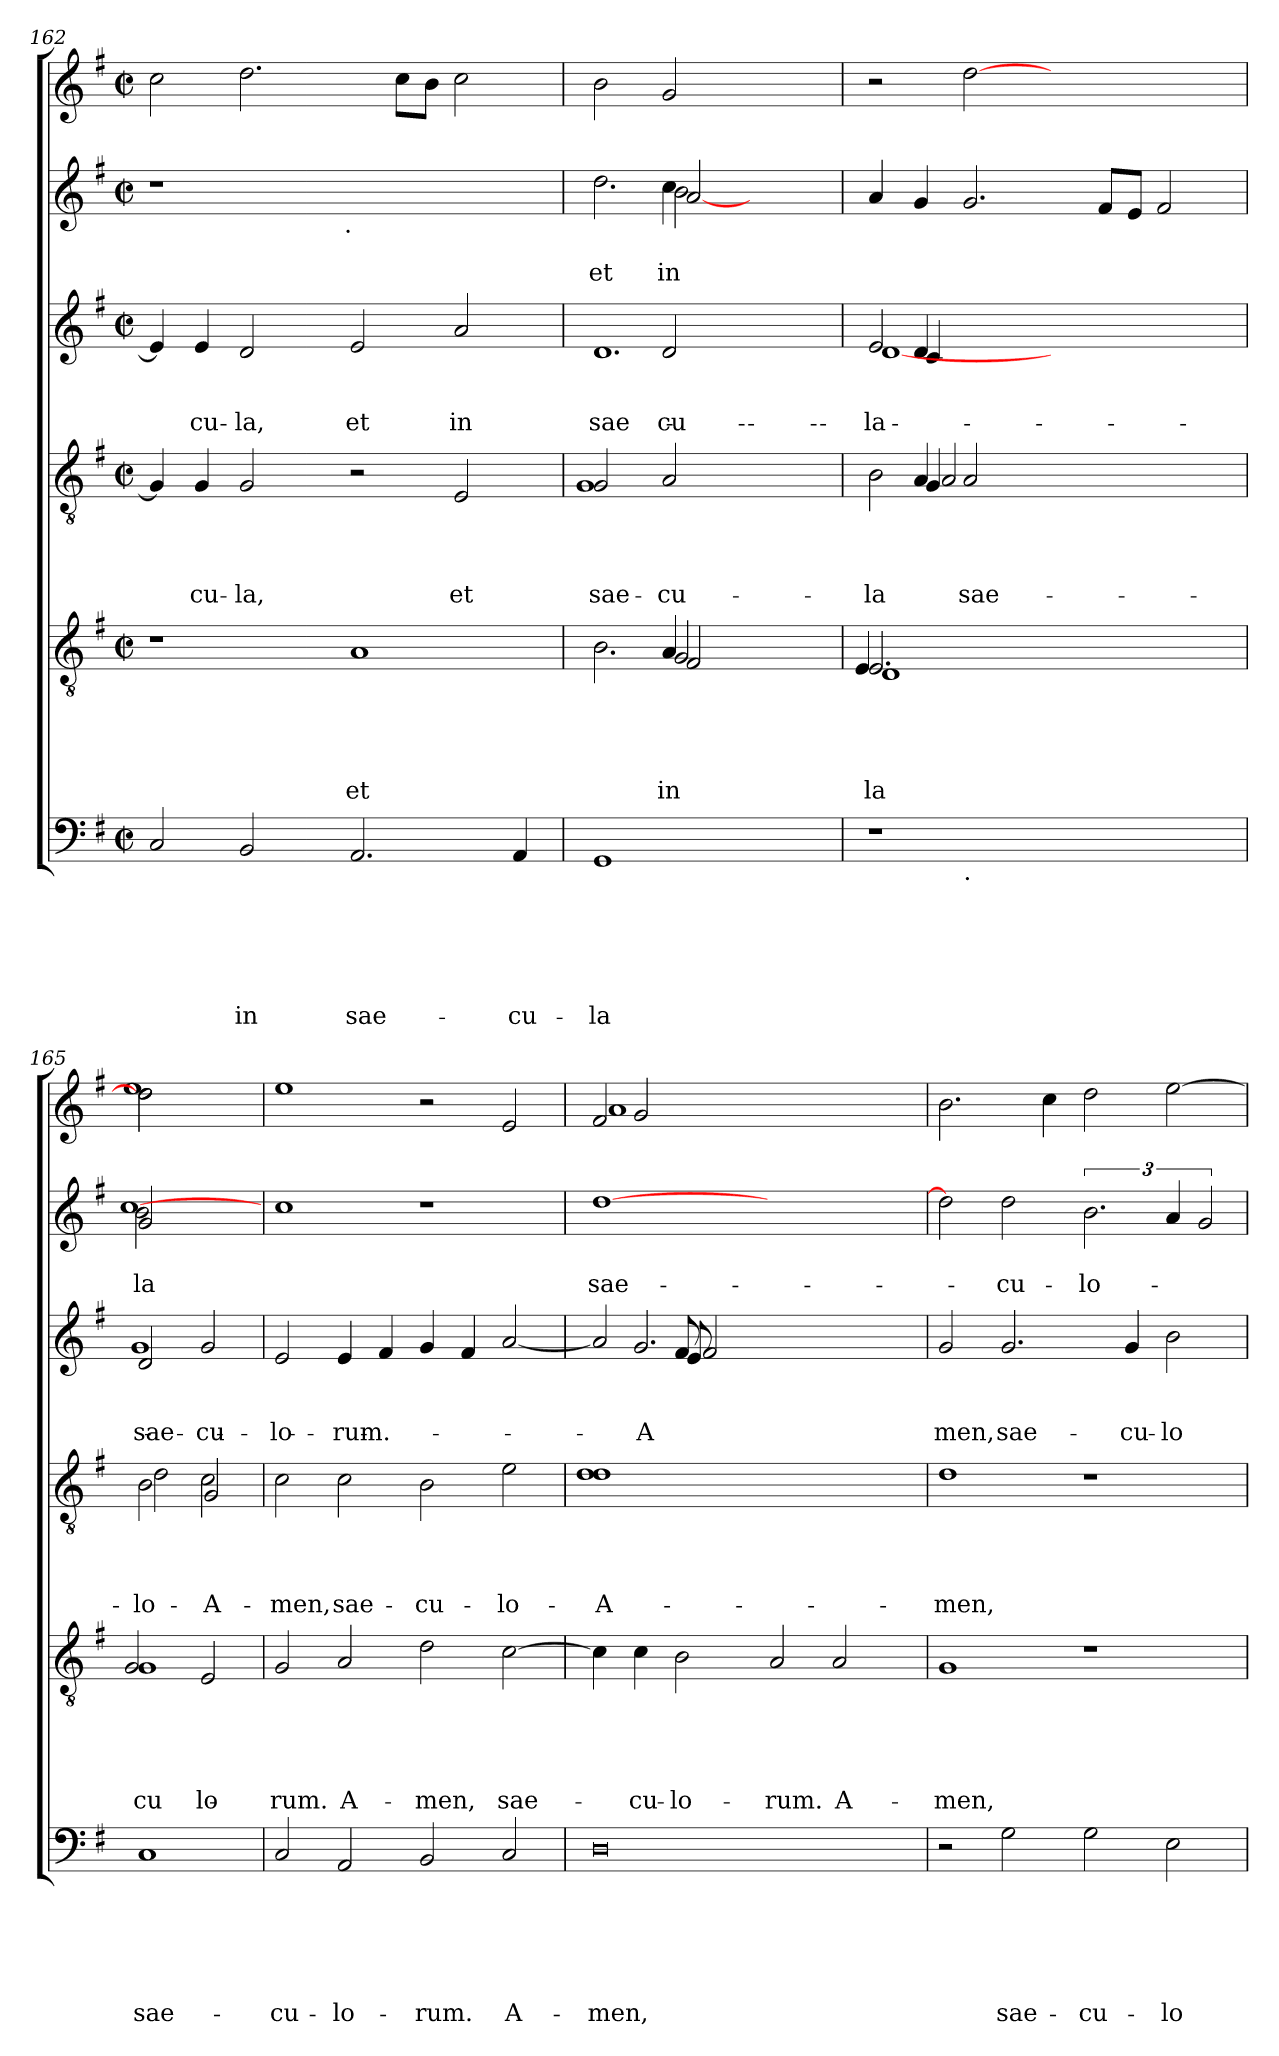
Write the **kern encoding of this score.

**kern	**text	**text	**text	**text	**text	**text	**kern	**text	**text	**text	**text	**text	**kern	**text	**text	**text	**text	**kern	**text	**text	**text	**kern	**text	**text	**kern
*part6	*part6	*part6	*part6	*part6	*part6	*part6	*part5	*part5	*part5	*part5	*part5	*part5	*part4	*part4	*part4	*part4	*part4	*part3	*part3	*part3	*part3	*part2	*part2	*part2	*part1
*staff6	*staff6	*staff6	*staff6	*staff6	*staff6	*staff6	*staff5	*staff5	*staff5	*staff5	*staff5	*staff5	*staff4	*staff4	*staff4	*staff4	*staff4	*staff3	*staff3	*staff3	*staff3	*staff2	*staff2	*staff2	*staff1
*clefF4	*	*	*	*	*	*	*clefGv2	*	*	*	*	*	*clefGv2	*	*	*	*	*clefG2	*	*	*	*clefG2	*	*	*clefG2
*k[f#]	*	*	*	*	*	*	*k[f#]	*	*	*	*	*	*k[f#]	*	*	*	*	*k[f#]	*	*	*	*k[f#]	*	*	*k[f#]
*G:	*	*	*	*	*	*	*G:	*	*	*	*	*	*G:	*	*	*	*	*G:	*	*	*	*G:	*	*	*G:
*M2/2	*	*	*	*	*	*	*M2/2	*	*	*	*	*	*M2/2	*	*	*	*	*M2/2	*	*	*	*M2/2	*	*	*M2/2
*met(c|)	*	*	*	*	*	*	*met(c|)	*	*	*	*	*	*met(c|)	*	*	*	*	*met(c|)	*	*	*	*met(c|)	*	*	*met(c|)
=162	=162	=162	=162	=162	=162	=162	=162	=162	=162	=162	=162	=162	=162	=162	=162	=162	=162	=162	=162	=162	=162	=162	=162	=162	=162
*	*	*	*	*	*	*	*	*	*	*	*	*	*	*	*	*	*	*	*	*	*	*^	*	*	*
2C/	.	.	.	.	.	.	1r	.	.	.	.	.	4G/]	.	.	.	.	4e/]	.	.	.	1r	3%2ryy	.	.	2cc\
!	!	!	!	!	!	!	!	!	!	!	!	!	!	!	!	!	!LO:LY:b	!	!	!	!LO:LY:b	!	!	!	!	!
.	.	.	.	.	.	.	.	.	.	.	.	.	4G/	.	.	.	-cu-	4e/	.	.	-cu-	.	.	.	.	.
!	!	!	!	!	!	!LO:LY:b	!	!	!	!	!	!	!	!	!	!	!LO:LY:b	!	!	!	!LO:LY:b	!	!	!	!	!
2BB/	.	.	.	.	.	in	.	.	.	.	.	.	2G/	.	.	.	-la,	2d/	.	.	-la,	.	.	.	.	2.dd\
.	.	.	.	.	.	.	.	.	.	.	.	.	.	.	.	.	.	.	.	.	.	.	6ryy	.	.	.
.	.	.	.	.	.	.	.	.	.	.	.	.	.	.	.	.	.	.	.	.	.	.	12...ryy	.	.	.
!	!	!	!	!	!	!	!	!	!	!	!	!	!	!	!	!	!	!	!	!	!	!	!LO:TX:b:t=.	!	!	!
.	.	.	.	.	.	.	.	.	.	.	.	.	.	.	.	.	.	.	.	.	.	.	3%2ryy	.	.	.
!	!	!	!	!	!	!LO:LY:b	!	!	!	!	!	!LO:LY:b	!	!	!	!	!	!	!	!	!LO:LY:b	!	!	!	!	!
2.AA/	.	.	.	.	.	sae-	1A	.	.	.	.	et	2r	.	.	.	.	2e/	.	.	et	1ryy	.	.	.	.
.	.	.	.	.	.	.	.	.	.	.	.	.	.	.	.	.	.	.	.	.	.	.	.	.	.	8cc\L
.	.	.	.	.	.	.	.	.	.	.	.	.	.	.	.	.	.	.	.	.	.	.	.	.	.	8b\J
!	!	!	!	!	!	!	!	!	!	!	!	!	!	!	!	!	!LO:LY:b	!	!	!	!LO:LY:b	!	!	!	!	!
.	.	.	.	.	.	.	.	.	.	.	.	.	2E/	.	.	.	et	2a/	.	.	in	.	.	.	.	2cc\
.	.	.	.	.	.	.	.	.	.	.	.	.	.	.	.	.	.	.	.	.	.	.	3ryy	.	.	.
!	!	!	!	!	!	!LO:LY:b	!	!	!	!	!	!	!	!	!	!	!	!	!	!	!	!	!	!	!	!
4AA/	.	.	.	.	.	-cu-	.	.	.	.	.	.	.	.	.	.	.	.	.	.	.	.	.	.	.	.
.	.	.	.	.	.	.	.	.	.	.	.	.	.	.	.	.	.	.	.	.	.	.	96ryy	.	.	.
=163	=163	=163	=163	=163	=163	=163	=163	=163	=163	=163	=163	=163	=163	=163	=163	=163	=163	=163	=163	=163	=163	=163	=163	=163	=163	=163
!	!	!	!	!	!	!LO:LY:b	!	!	!	!	!	!	!	!	!	!	!LO:LY:b	!	!	!	!	!	!	!	!	!
*	*	*	*	*	*	*	*^	*	*	*	*	*	*^	*	*	*	*	*	*	*	*	*	*	*	*	*
*	*	*	*	*	*	*	*	*^	*	*	*	*	*	*	*	*	*	*	*	*	*	*	*	*	*	*	*	*
*	*	*	*	*	*	*	*	*	*^	*	*	*	*	*	*	*	*	*	*	*	*	*	*	*	*	*	*	*	*
!	!	!	!	!	!	!	!	!	!	!	!	!	!	!	!	!	!	!	!	!	!LO:LY:b	!	!	!	!LO:LY:b	!	!	!	!LO:LY:b	!
*	*	*	*	*	*	*	*	*	*	*	*	*	*	*	*	*	*	*	*	*	*	*^	*	*	*	*^	*^	*	*	*
1GG	.	.	.	.	.	-la	2.B\	2ryy	2ryy	2ryy	.	.	.	.	.	2G/	1G	.	.	.	-sae-	1.d	2ryy	.	.	sae-	2.dd\	2ryy	2ryy	2ryy	.	et	2b\
!	!	!	!	!	!	!	!	!	!	!	!	!	!	!	!LO:LY:b	!	!	!	!	!	!LO:LY:b	!	!	!	!	!LO:LY:b	!	!	!	!	!	!LO:LY:b	!
.	.	.	.	.	.	.	.	4A/	2G/	2F#/	.	.	.	.	in	2A/	.	.	.	.	cu-	.	2d/	.	.	-cu-	.	4cc\	2b\	[<2a/	.	in	2g/
.	.	.	.	.	.	.	2ryy	2ryy	.	.	.	.	.	.	.	.	.	.	.	.	.	.	.	.	.	.	2ryy	2ryy	.	.	.	.	.
2ryy	.	.	.	.	.	.	.	.	2ryy	2ryy	.	.	.	.	.	2ryy	2ryy	.	.	.	.	.	2ryy	.	.	.	.	.	2ryy	2ryy	.	.	2ryy
.	.	.	.	.	.	.	4ryy	4ryy	.	.	.	.	.	.	.	.	.	.	.	.	.	.	.	.	.	.	4ryy	4ryy	.	.	.	.	.
*	*	*	*	*	*	*	*	*v	*v	*v	*	*	*	*	*	*	*	*	*	*	*	*v	*v	*	*	*	*	*v	*v	*v	*	*	*
*	*	*	*	*	*	*	*	*	*	*	*	*	*	*v	*v	*	*	*	*	*	*	*	*	*	*	*	*	*
=164	=164	=164	=164	=164	=164	=164	=164	=164	=164	=164	=164	=164	=164	=164	=164	=164	=164	=164	=164	=164	=164	=164	=164	=164	=164	=164	=164
!	!	!	!	!	!	!	!	!	!	!	!	!	!LO:LY:b	!	!	!	!	!	!	!	!	!	!	!	!	!	!
!	!	!	!	!	!	!	!	!	!	!	!	!	!LO:LY:b	!	!	!	!	!	!	!	!	!	!	!	!	!	!
*	*	*	*	*	*	*	*	*^	*	*	*	*	*	*	*	*	*	*	*	*	*	*	*	*	*	*	*
!	!	!	!	!	!	!	!	!	!	!	!	!	!	!LO:LY:b:rj	!	!	!	!	!LO:LY:b	!	!	!	!LO:LY:b	!	!	!	!	!
*^	*	*	*	*	*	*	*	*	*	*	*	*	*	*	*^	*	*	*	*	*^	*	*	*	*	*	*	*	*
*	*	*	*	*	*	*	*	*	*	*	*	*	*	*	*	*	*^	*	*	*	*	*	*^	*	*	*	*	*	*	*	*
*	*	*	*	*	*	*	*	*	*	*	*	*	*	*	*	*	*	*^	*	*	*	*	*	*	*^	*	*	*	*v	*v	*	*	*
1r	2ryy	.	.	.	.	.	.	2.E/	4E/	1D	.	.	.	.	-la	2B\	4ryy	4ryy	4ryy	.	.	.	-la	2e/	4ryy	4ryy	[>1d	.	.	-la	4a/	.	.	2r
.	.	.	.	.	.	.	.	.	1ryy	.	.	.	.	.	.	.	4A/	4G/	2A/	.	.	.	.	.	4d/	4c/	.	.	.	.	4g/	.	.	.
!	!LO:TX:b:t=.	!	!	!	!	!	!	!	!	!	!	!	!	!	!	!	!	!	!	!	!	!	!	!	!	!	!	!	!	!	!	!	!	!
!	!	!	!	!	!	!	!	!	!	!	!	!	!	!	!	!	!	!	!	!	!	!	!LO:LY:b	!	!	!	!	!	!	!	!	!	!	!
.	1.ryy	.	.	.	.	.	.	.	.	.	.	.	.	.	.	2A/	1ryy	1ryy	.	.	.	.	sae-	1ryy	1ryy	1ryy	.	.	.	.	2.g/	.	.	[>2dd\
.	.	.	.	.	.	.	.	1ryy	.	.	.	.	.	.	.	.	.	.	1ryy	.	.	.	.	.	.	.	.	.	.	.	.	.	.	.
1ryy	.	.	.	.	.	.	.	.	.	1ryy	.	.	.	.	.	1ryy	.	.	.	.	.	.	.	.	.	.	1ryy	.	.	.	.	.	.	1ryy
.	.	.	.	.	.	.	.	.	2.ryy	.	.	.	.	.	.	.	.	.	.	.	.	.	.	.	.	.	.	.	.	.	8f#/L	.	.	.
.	.	.	.	.	.	.	.	.	.	.	.	.	.	.	.	.	.	.	.	.	.	.	.	.	.	.	.	.	.	.	8e/J	.	.	.
.	.	.	.	.	.	.	.	.	.	.	.	.	.	.	.	.	2ryy	2ryy	.	.	.	.	.	2ryy	2ryy	2ryy	.	.	.	.	2f#/	.	.	.
.	.	.	.	.	.	.	.	4ryy	.	.	.	.	.	.	.	.	.	.	4ryy	.	.	.	.	.	.	.	.	.	.	.	.	.	.	.
*	*	*	*	*	*	*	*	*v	*v	*v	*	*	*	*	*	*	*	*	*	*	*	*	*	*v	*v	*v	*v	*	*	*	*	*	*	*
!!LO:PB:g=z
=165	=165	=165	=165	=165	=165	=165	=165	=165	=165	=165	=165	=165	=165	=165	=165	=165	=165	=165	=165	=165	=165	=165	=165	=165	=165	=165	=165	=165	=165
!	!	!	!	!	!	!	!LO:LY:b	!	!	!	!	!	!LO:LY:b	!	!	!	!	!	!	!	!	!	!	!	!	!	!	!	!
*	*	*	*	*	*	*	*	*^	*	*	*	*	*	*	*	*	*	*	*	*	*	*	*	*	*	*	*	*	*
!	!	!	!	!	!	!	!	!	!	!	!	!	!	!LO:LY:b	!	!	!	!	!	!	!	!LO:LY:b	!	!	!	!	!	!	!	!
!	!	!	!	!	!	!	!	!	!	!	!	!	!	!	!	!	!	!	!	!	!	!LO:LY:b	!	!	!	!LO:LY:b	!	!	!LO:LY:b	!
*	*	*	*	*	*	*	*	*	*	*	*	*	*	*	*	*	*	*	*	*	*	*	*^	*	*	*	*^	*	*	*
!	!	!	!	!	!	!	!	!	!	!	!	!	!	!	!	!	!	!	!	!	!	!	!	!	!	!	!	!	!	!	!LO:LY:b:rj	!
*	*	*	*	*	*	*	*	*	*	*	*	*	*	*	*	*	*	*	*	*	*	*	*	*	*	*	*	*	*^	*	*	*
!	!	!	!	!	!	!	!	!	!	!	!	!	!	!	!	!	!	!	!	!	!	!	!	!	!	!	!	!	!	!	!	!LO:LY:b	!
*	*	*	*	*	*	*	*	*	*	*	*	*	*	*	*	*	*	*	*	*	*	*	*	*	*	*	*	*	*	*	*	*	*^
*v	*v	*	*	*	*	*	*	*	*	*	*	*	*	*	*	*v	*v	*v	*	*	*	*	*	*	*	*	*	*	*	*	*	*	*	*^
1C	.	.	.	.	.	sae-	1G	2G/	.	.	.	.	-cu-	2B\	2d\	.	.	.	lo-	2d/	1g	.	.	-sae-	2g/	2b\	[>1cc	.	-la	2dd\]	2dd\	1ee
!	!	!	!	!	!	!	!	!	!	!	!	!	!LO:LY:b	!	!	!	!	!	!LO:LY:b:rj	!	!	!	!	!	!	!	!	!	!	!	!	!
!	!	!	!	!	!	!	!	!	!	!	!	!	!	!	!	!	!	!	!LO:LY:b	!	!	!	!	!LO:LY:b	!	!	!	!	!	!	!	!
.	.	.	.	.	.	.	.	2E/	.	.	.	.	-lo-	2c\	2G/	.	.	.	-A-	2g/	.	.	.	cu-	2ryy	2ryy	.	.	.	2ryy	2ryy	.
*	*	*	*	*	*	*	*	*	*	*	*	*	*	*	*	*	*	*	*	*v	*v	*	*	*	*	*	*	*	*	*	*v	*v
*	*	*	*	*	*	*	*	*	*	*	*	*	*	*	*	*	*	*	*	*	*	*	*	*	*v	*v	*	*	*	*
=166	=166	=166	=166	=166	=166	=166	=166	=166	=166	=166	=166	=166	=166	=166	=166	=166	=166	=166	=166	=166	=166	=166	=166	=166	=166	=166	=166	=166	=166
!	!	!	!	!	!	!LO:LY:b	!	!	!	!	!	!	!LO:LY:b	!	!	!	!	!	!LO:LY:b	!	!	!	!LO:LY:b	!	!	!	!	!	!
*	*	*	*	*	*	*	*v	*v	*	*	*	*	*	*	*	*	*	*	*	*	*	*	*	*v	*v	*	*	*v	*v
*	*	*	*	*	*	*	*	*	*	*	*	*	*v	*v	*	*	*	*	*	*	*	*	*	*	*	*
2C/	.	.	.	.	.	-cu-	2G/	.	.	.	.	-rum.	2c\	.	.	.	-men,	2e/	.	.	-lo-	1cc	.	.	1ee
!	!	!	!	!	!	!LO:LY:b	!	!	!	!	!	!LO:LY:b	!	!	!	!	!LO:LY:b	!	!	!	!LO:LY:b	!	!	!	!
2AA/	.	.	.	.	.	-lo-	2A/	.	.	.	.	A-	2c\	.	.	.	sae-	4e/	.	.	-rum.	.	.	.	.
.	.	.	.	.	.	.	.	.	.	.	.	.	.	.	.	.	.	4f#/	.	.	.	.	.	.	.
!	!	!	!	!	!	!LO:LY:b	!	!	!	!	!	!LO:LY:b	!	!	!	!	!LO:LY:b	!	!	!	!	!	!	!	!
2BB/	.	.	.	.	.	-rum.	2d\	.	.	.	.	-men,	2B\	.	.	.	-cu-	4g/	.	.	.	1r	.	.	2r
.	.	.	.	.	.	.	.	.	.	.	.	.	.	.	.	.	.	4f#/	.	.	.	.	.	.	.
!	!	!	!	!	!	!LO:LY:b	!	!	!	!	!	!LO:LY:b	!	!	!	!	!LO:LY:b	!	!	!	!	!	!	!	!
2C/	.	.	.	.	.	A-	[>2c\	.	.	.	.	sae-	2e\	.	.	.	-lo-	[<2a/	.	.	.	.	.	.	2e/
=167	=167	=167	=167	=167	=167	=167	=167	=167	=167	=167	=167	=167	=167	=167	=167	=167	=167	=167	=167	=167	=167	=167	=167	=167	=167
!	!	!	!	!	!	!LO:LY:b	!	!	!	!	!	!	!	!	!	!	!LO:LY:b	!	!	!	!	!	!	!LO:LY:b	!
*	*	*	*	*	*	*	*	*	*	*	*	*	*	*	*	*	*	*^	*	*	*	*	*	*	*^
*	*	*	*	*	*	*	*	*	*	*	*	*	*	*	*	*	*	*	*^	*	*	*	*	*	*	*	*^
*	*	*	*	*	*	*	*	*	*	*	*	*	*	*	*	*	*	*	*	*^	*	*	*	*	*	*	*	*	*
0D	.	.	.	.	.	-men,	4c\]	.	.	.	.	.	1d 1d	.	.	.	A-	2a/]	4ryy	2ryy	2ryy	.	.	.	[>1dd	.	sae-	2f#/	4ryy	1a
!	!	!	!	!	!	!	!	!	!	!	!	!LO:LY:b	!	!	!	!	!	!	!	!	!	!	!	!LO:LY:b	!	!	!	!	!	!
.	.	.	.	.	.	.	4c\	.	.	.	.	-cu-	.	.	.	.	.	.	2.g/	.	.	.	.	A-	.	.	.	.	2g/	.
!	!	!	!	!	!	!	!	!	!	!	!	!LO:LY:b	!	!	!	!	!	!	!	!	!	!	!	!	!	!	!	!	!	!
.	.	.	.	.	.	.	2B\	.	.	.	.	-lo-	.	.	.	.	.	8f#/	.	8e/	2f#/	.	.	.	.	.	.	1ryy	.	.
.	.	.	.	.	.	.	.	.	.	.	.	.	.	.	.	.	.	1ryy	.	1ryy	.	.	.	.	.	.	.	.	.	.
.	.	.	.	.	.	.	.	.	.	.	.	.	.	.	.	.	.	.	.	.	.	.	.	.	.	.	.	.	1ryy	.
!	!	!	!	!	!	!	!	!	!	!	!	!LO:LY:b	!	!	!	!	!	!	!	!	!	!	!	!	!	!	!	!	!	!
.	.	.	.	.	.	.	2A/	.	.	.	.	-rum.	1ryy	.	.	.	.	.	1ryy	.	1ryy	.	.	.	1ryy	.	.	.	.	1ryy
!	!	!	!	!	!	!	!	!	!	!	!	!LO:LY:b	!	!	!	!	!	!	!	!	!	!	!	!	!	!	!	!	!	!
.	.	.	.	.	.	.	2A/	.	.	.	.	A-	.	.	.	.	.	.	.	.	.	.	.	.	.	.	.	2ryy	.	.
.	.	.	.	.	.	.	.	.	.	.	.	.	.	.	.	.	.	4.ryy	.	4.ryy	.	.	.	.	.	.	.	.	.	.
.	.	.	.	.	.	.	.	.	.	.	.	.	.	.	.	.	.	.	.	.	.	.	.	.	.	.	.	.	4ryy	.
*	*	*	*	*	*	*	*	*	*	*	*	*	*	*	*	*	*	*v	*v	*v	*v	*	*	*	*	*	*	*	*v	*v
=168	=168	=168	=168	=168	=168	=168	=168	=168	=168	=168	=168	=168	=168	=168	=168	=168	=168	=168	=168	=168	=168	=168	=168	=168	=168	=168
!	!	!	!	!	!	!	!	!	!	!	!	!LO:LY:b	!	!	!	!	!LO:LY:b	!	!	!	!LO:LY:b	!	!	!	!	!
*	*	*	*	*	*	*	*	*	*	*	*	*	*	*	*	*	*	*	*	*	*	*	*	*	*v	*v
2r	.	.	.	.	.	.	1G	.	.	.	.	-men,	1d	.	.	.	-men,	2g/	.	.	-men,	2dd\]	.	.	2.b\
!	!	!	!	!	!	!LO:LY:b	!	!	!	!	!	!	!	!	!	!	!	!	!	!	!LO:LY:b	!	!	!LO:LY:b	!
2G\	.	.	.	.	.	sae-	.	.	.	.	.	.	.	.	.	.	.	2.g/	.	.	sae-	2dd\	.	-cu-	.
.	.	.	.	.	.	.	.	.	.	.	.	.	.	.	.	.	.	.	.	.	.	.	.	.	4cc\
!	!	!	!	!	!	!LO:LY:b	!	!	!	!	!	!	!	!	!	!	!	!	!	!	!	!	!	!LO:LY:b	!
2G\	.	.	.	.	.	-cu-	1r	.	.	.	.	.	1r	.	.	.	.	.	.	.	.	3.b\	.	-lo-	2dd\
!	!	!	!	!	!	!	!	!	!	!	!	!	!	!	!	!	!	!	!	!	!LO:LY:b	!	!	!	!
.	.	.	.	.	.	.	.	.	.	.	.	.	.	.	.	.	.	4g/	.	.	-cu-	.	.	.	.
!	!	!	!	!	!	!LO:LY:b	!	!	!	!	!	!	!	!	!	!	!	!	!	!	!LO:LY:b:rj	!	!	!	!
2E\	.	.	.	.	.	-lo-	.	.	.	.	.	.	.	.	.	.	.	2b\	.	.	-lo-	6a/	.	.	[>2ee\
.	.	.	.	.	.	.	.	.	.	.	.	.	.	.	.	.	.	.	.	.	.	3g/	.	.	.
=	=	=	=	=	=	=	=	=	=	=	=	=	=	=	=	=	=	=	=	=	=	=	=	=	=
*-	*-	*-	*-	*-	*-	*-	*-	*-	*-	*-	*-	*-	*-	*-	*-	*-	*-	*-	*-	*-	*-	*-	*-	*-	*-
